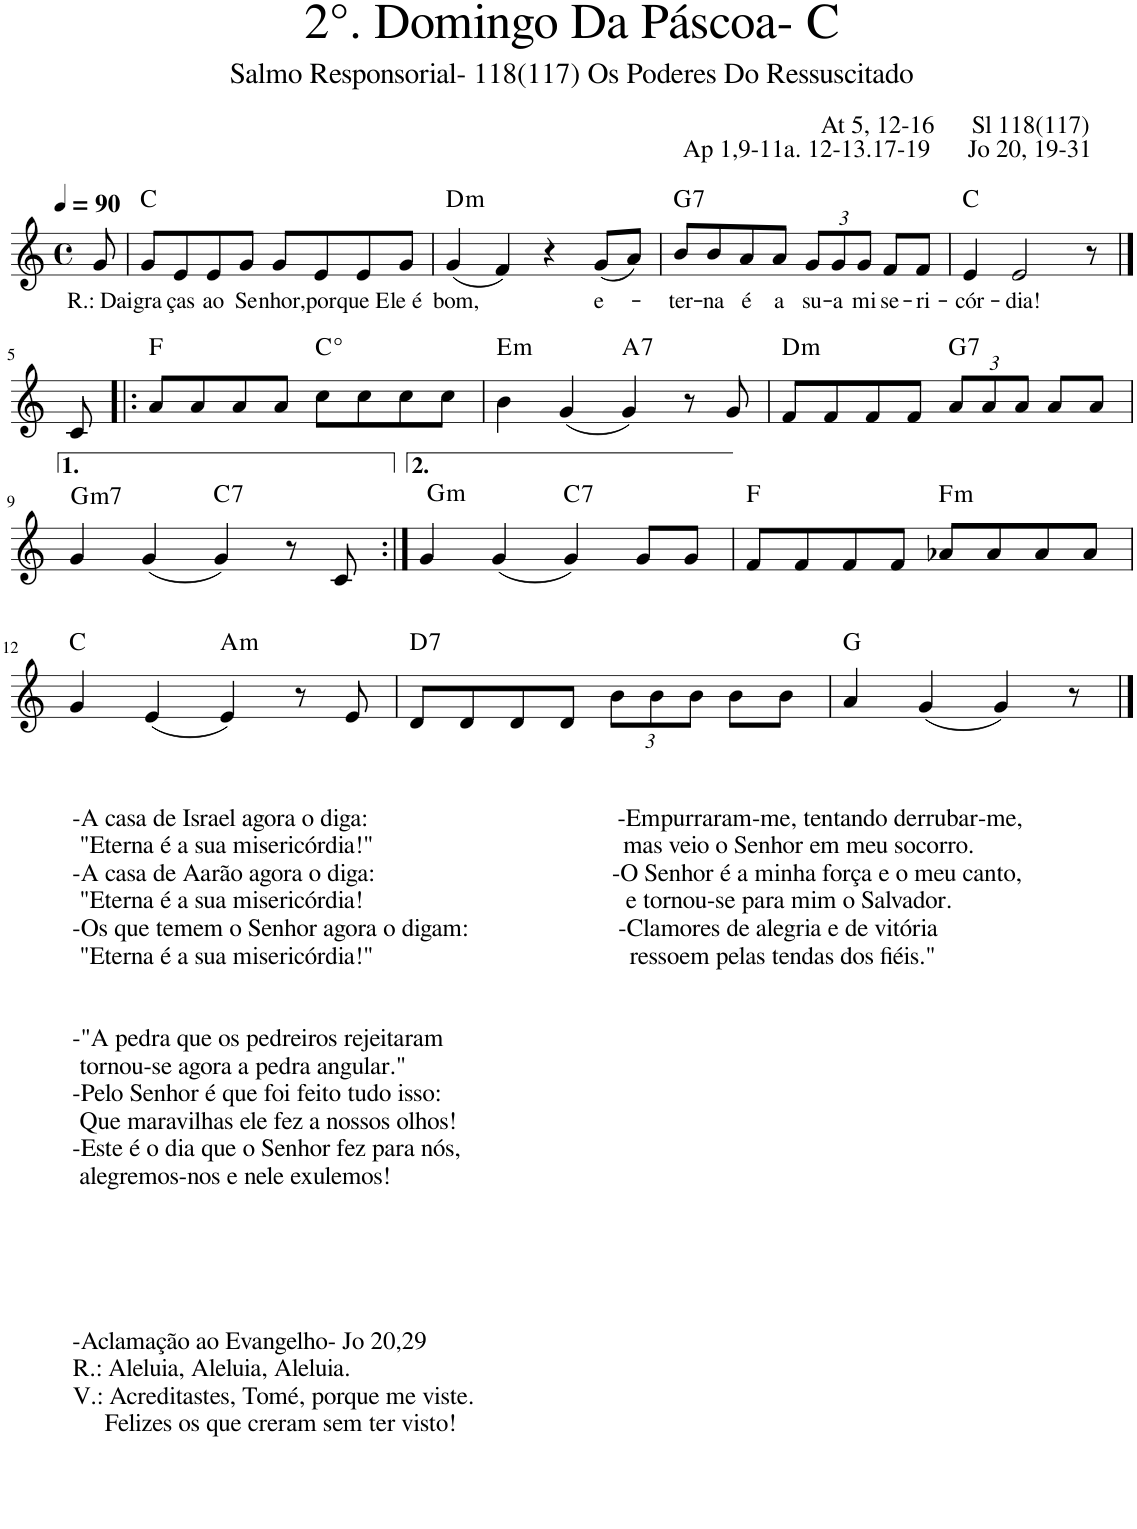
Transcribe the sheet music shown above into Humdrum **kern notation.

**kern	**text	**harte
*part1	*part1	*part1
*staff1	*staff1	*
*I"Voz	*	*
*I'Vo.	*	*
*clefG2	*	*
*k[]	*	*
*M4/4	*	*
*met(c)	*	*
*MM90	*	*
=	=	=
!	!LO:LY:b	!
8g/	R.: Dai	.
=1	=1	=1
!	!LO:LY:b	!
8g/L	gra-	C:maj
!	!LO:LY:b	!
8e/	-ças	.
!	!LO:LY:b	!
8e/	ao	.
!	!LO:LY:b	!
8g/J	Se-	.
!	!LO:LY:b	!
8g/L	-nhor,	.
!	!LO:LY:b	!
8e/	por-	.
!	!LO:LY:b	!
8e/	-que E-	.
!	!LO:LY:b	!
8g/J	-le é	.
=2	=2	=2
!	!LO:LY:b	!LO:H:kt=m
(4g/	bom,	D:min
4f/)	.	.
4r	.	.
!	!LO:LY:b	!
(8g/L	e-	.
8a/J)	.	.
=3	=3	=3
!	!LO:LY:b	!LO:H:kt=7
8b/L	-ter-	G:7
!	!LO:LY:b	!
8b/	-na	.
!	!LO:LY:b	!
8a/	é	.
!	!LO:LY:b	!
8a/J	a	.
*Xbrackettup	*	*
!	!LO:LY:b	!
12g/L	su-	.
!	!LO:LY:b	!
12g/	-a	.
!	!LO:LY:b	!
12g/J	mi-	.
!	!LO:LY:b	!
8f/L	-se-	.
!	!LO:LY:b	!
8f/J	-ri-	.
=4	=4	=4
!	!LO:LY:b	!
4e/	-cór-	C:maj
!	!LO:LY:b	!
2e/	-dia!	.
8r	.	.
!!LO:LB:g=z
==5	==5	==5
8c/	.	.
=6!|:	=6!|:	=6!|:
8a/L	.	F:maj
8a/	.	.
8a/	.	.
8a/J	.	.
!	!	!LO:H:kt=°
8cc\L	.	.
8cc\	.	.
8cc\	.	.
8cc\J	.	.
=7	=7	=7
!	!	!LO:H:kt=m
4b\	.	E:min
(4g/	.	.
!	!	!LO:H:kt=7
4g/)	.	A:7
8r	.	.
8g/	.	.
=8	=8	=8
!	!	!LO:H:kt=m
8f/L	.	D:min
8f/	.	.
8f/	.	.
8f/J	.	.
!	!	!LO:H:kt=7
12a/L	.	G:7
12a/	.	.
12a/J	.	.
8a/L	.	.
8a/J	.	.
!!LO:LB:g=z
=9	=9	=9
!	!	!LO:H:kt=m7
4g/	.	G:min7
(4g/	.	.
!	!	!LO:H:kt=7
4g/)	.	C:7
8r	.	.
8c/	.	.
=10:|!	=10:|!	=10:|!
!	!	!LO:H:kt=m
4g/	.	G:min
(4g/	.	.
!	!	!LO:H:kt=7
4g/)	.	C:7
8g/L	.	.
8g/J	.	.
=11	=11	=11
8f/L	.	F:maj
8f/	.	.
8f/	.	.
8f/J	.	.
!	!	!LO:H:kt=m
8a-X/L	.	F:min
8a-/	.	.
8a-/	.	.
8a-/J	.	.
!!LO:LB:g=z
=12	=12	=12
!LO:TX:b:t=-A casa de Israel agora o diga&colon;                                        -Empurraram-me, tentando derrubar-me,	!	!
!LO:TX:b:t="Eterna é a sua misericórdia!"                                        mas veio o Senhor em meu socorro.	!	!
!LO:TX:b:t=-A casa de Aarão agora o diga&colon;                                      -O Senhor é a minha força e o meu canto,	!	!
!LO:TX:b:t="Eterna é a sua misericórdia!                                          e tornou-se para mim o Salvador.	!	!
!LO:TX:b:t=-Os que temem o Senhor agora o digam&colon;                        -Clamores de alegria e de vitória	!	!
!LO:TX:b:t="Eterna é a sua misericórdia!"                                         ressoem pelas tendas dos fiéis."	!	!
!LO:TX:b:t=-"A pedra que os pedreiros rejeitaram	!	!
!LO:TX:b:t=tornou-se agora a pedra angular."	!	!
!LO:TX:b:t=-Pelo Senhor é que foi feito tudo isso&colon;	!	!
!LO:TX:b:t=Que maravilhas ele fez a nossos olhos!	!	!
!LO:TX:b:t=-Este é o dia que o Senhor fez para nós,	!	!
!LO:TX:b:t=alegremos-nos e nele exulemos!	!	!
!LO:TX:b:t=-Aclamação ao Evangelho- Jo 20,29	!	!
!LO:TX:b:t=R.&colon; Aleluia, Aleluia, Aleluia.	!	!
!LO:TX:b:t=V.&colon; Acreditastes, Tomé, porque me viste.	!	!
!LO:TX:b:t=Felizes os que creram sem ter visto!	!	!
4g/	.	C:maj
(4e/	.	.
!	!	!LO:H:kt=m
4e/)	.	A:min
8r	.	.
8e/	.	.
=13	=13	=13
!	!	!LO:H:kt=7
8d/L	.	D:7
8d/	.	.
8d/	.	.
8d/J	.	.
12b\L	.	.
12b\	.	.
12b\J	.	.
8b\L	.	.
8b\J	.	.
=14	=14	=14
4a/	.	G:maj
(4g/	.	.
4g/)	.	.
8r	.	.
==	==	==
*-	*-	*-
